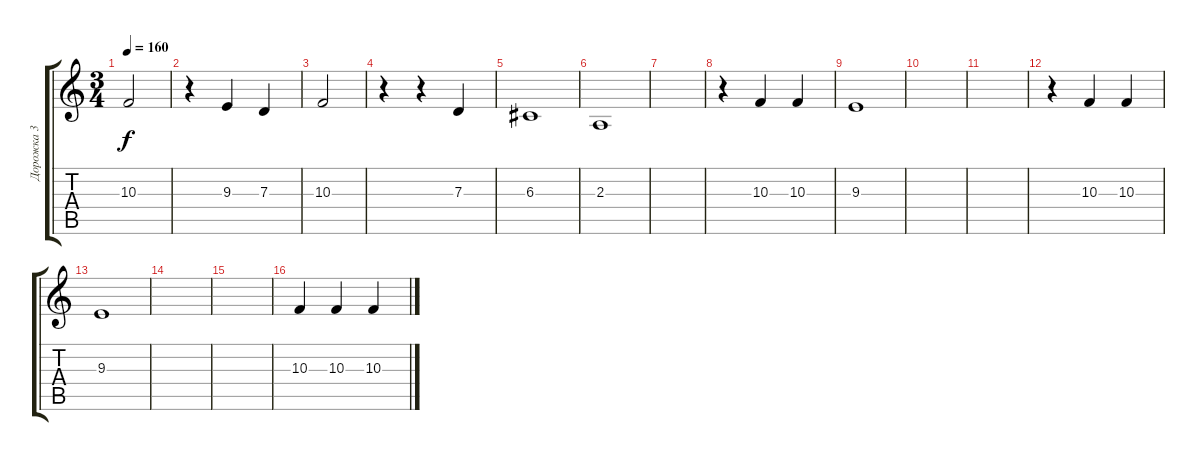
\track ("Дорожка 3" "Дорожка 3") {instrument panflute}
\staff {score tabs}
\tuning (E4 B3 G3 D3 A2 E2) {hide}
\ts (3 4)
\tempo 160
\clef g2
\ks c
10.3.2{dy f} |
r.4 9.3.4 7.3.4 |
10.3.2 |
r.4 r.4 7.3.4 |
6.3.1 |
2.3.1 |
|
r.4 10.3.4 10.3.4 |
9.3.1 |
|
|
r.4 10.3.4 10.3.4 |
9.3.1 |
|
|
10.3.4 10.3.4 10.3.4
